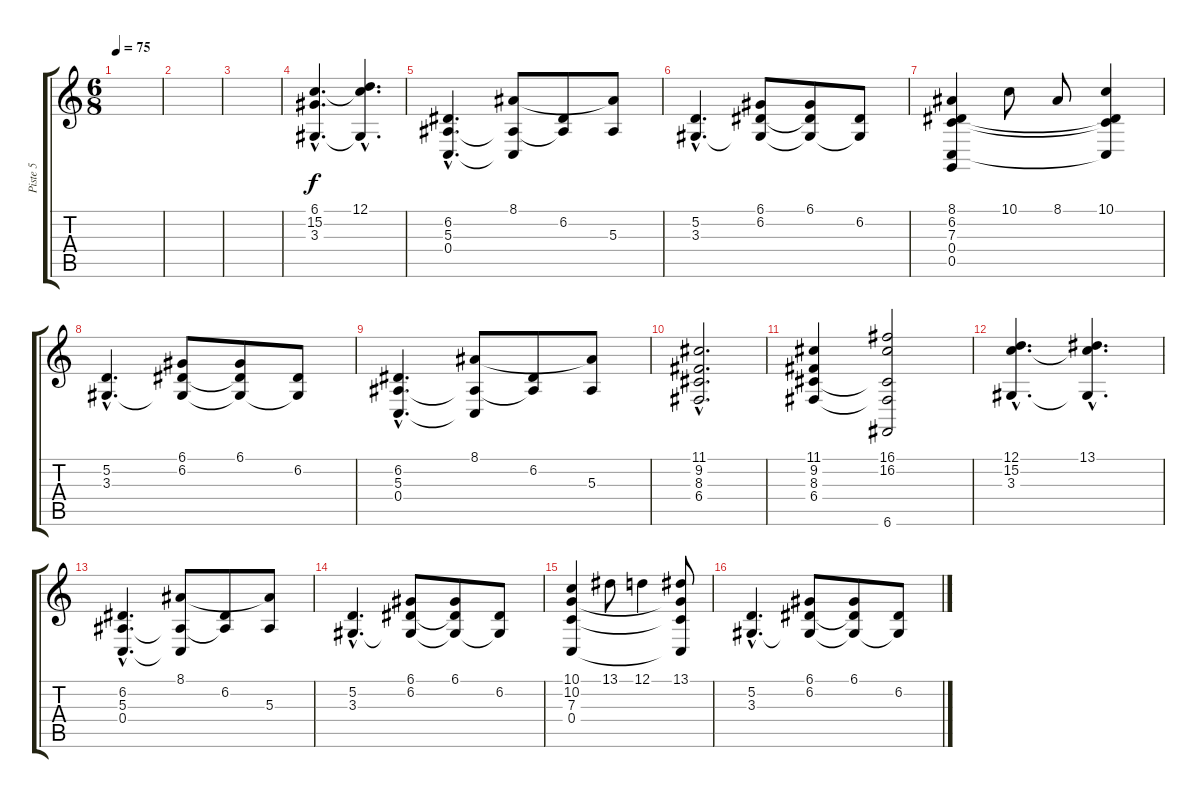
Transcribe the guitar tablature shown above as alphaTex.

\track ("Piste 5" "Piste 5") {instrument synthstrings2}
\staff {score tabs}
\tuning (D4 A3 F3 C3 G2 C2) {hide}
\ts (6 8)
\tempo 75
\clef g2
\ks c
|
|
|
(6.1{hac} 15.2{hac} 3.3{hac}).4{d} (12.1{hac} 15.2{hac t} 3.3{hac t}).4{d} |
(6.2{hac} 5.3{hac} 0.4{hac}).4{d} (8.1 5.3{t} 0.4{t}).8 (6.2 5.3{t}).8 (8.1{t} 5.3).8 |
(5.2{hac} 3.3{hac}).4{d} (6.1 6.2 3.3{t}).8 (6.1 6.2{t} 3.3{t}).8 (6.2 3.3{t}).8 |
(8.1 6.2 7.3 0.4 0.5).4 10.1.8 8.1.8 (10.1 6.2{t} 7.3{t} 0.4{t}).4 |
(5.2{hac} 3.3{hac}).4{d} (6.1 6.2 3.3{t}).8 (6.1 6.2{t} 3.3{t}).8 (6.2 3.3{t}).8 |
(6.2{hac} 5.3{hac} 0.4{hac}).4{d} (8.1 5.3{t} 0.4{t}).8 (6.2 5.3{t}).8 (8.1{t} 5.3).8 |
(11.1{hac} 9.2{hac} 8.3{hac} 6.4{hac}).2{d} |
(11.1 9.2 8.3 6.4).4 (16.1 16.2 8.3{t} 6.4{t} 6.6).2 |
(12.1{hac} 15.2{hac} 3.3{hac}).4{d} (13.1{hac} 15.2{hac t} 3.3{hac t}).4{d} |
(6.2{hac} 5.3{hac} 0.4{hac}).4{d} (8.1 5.3{t} 0.4{t}).8 (6.2 5.3{t}).8 (8.1{t} 5.3).8 |
(5.2{hac} 3.3{hac}).4{d} (6.1 6.2 3.3{t}).8 (6.1 6.2{t} 3.3{t}).8 (6.2 3.3{t}).8 |
(10.1 10.2 7.3 0.4).4 13.1.8 12.1.4 (13.1 10.2{t} 7.3{t} 0.4{t}).8 |
(5.2{hac} 3.3{hac}).4{d} (6.1 6.2 3.3{t}).8 (6.1 6.2{t} 3.3{t}).8 (6.2 3.3{t}).8
